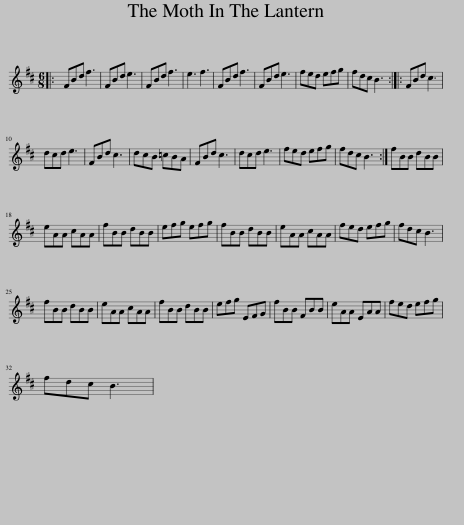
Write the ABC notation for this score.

X:1
L:1/8
M:6/8
I:linebreak $
K:Bmin
V:1 treble
V:1
|: FBd f3 | FBd e3 | FBd f3 | e3 f3 | FBd f3 | %5
 FBd e3 | fed efg | fdc B3 :: FBd c3 |$ dcd e3 | %10
 FBd c3 | dcB =cBA | FBd c3 | dcd e3 | fed efg | %15
 fdc B3 :| fBB dBB |$ eAA cAA | fBB dBB | efg efg | %20
 fBB dBB | eAA cAA | fed efg | fdc B3 |$ fBB dBB | %25
 eAA cAA | fBB dBB | efg EFG | fBB FBB | eAA EAA | %30
 fed efg |$ fdc B3 | %32
